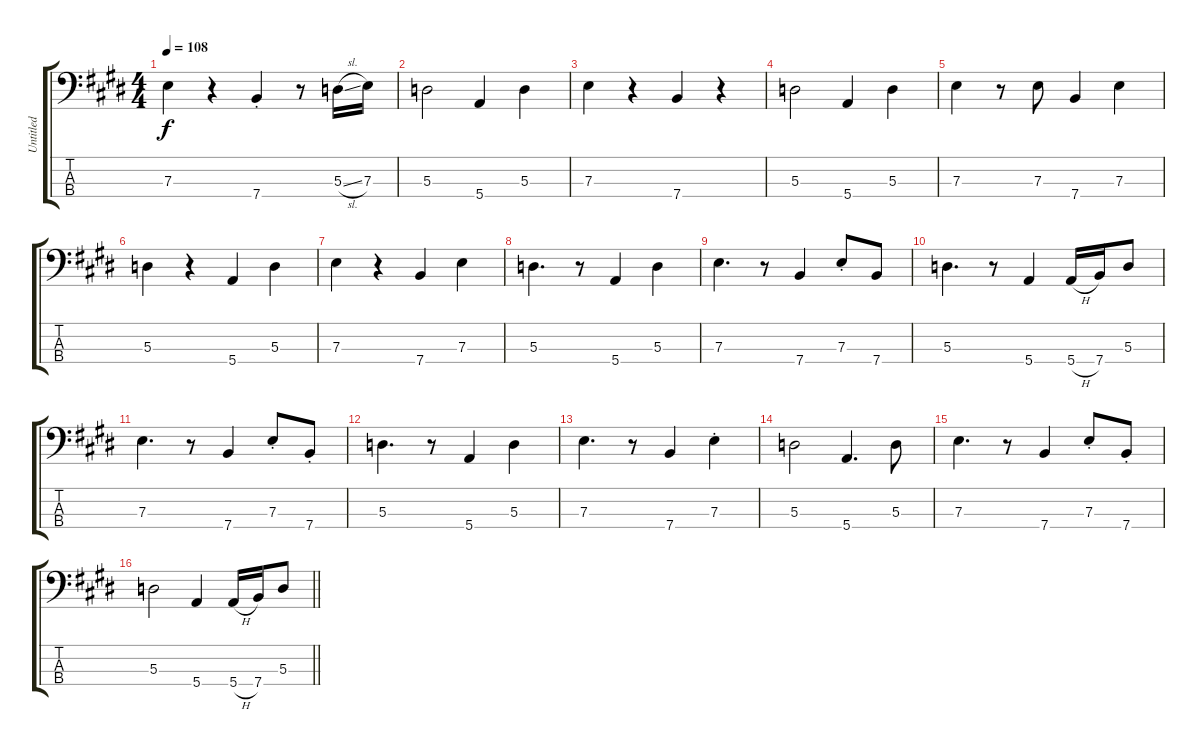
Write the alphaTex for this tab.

\track ("Untitled" "Untitled") {instrument electricbassfinger}
\staff {score tabs}
\tuning (G2 D2 A1 E1) {hide}
\ts (4 4)
\tempo 108
\clef f4
\ks c#minor
7.3.4{dy f} r.4 7.4{st}.4 r.8 5.3{sl}.16 7.3.16 |
5.3.2 5.4.4 5.3.4 |
7.3.4 r.4 7.4.4 r.4 |
5.3.2 5.4.4 5.3.4 |
7.3.4 r.8 7.3.8 7.4.4 7.3.4 |
5.3.4 r.4 5.4.4 5.3.4 |
7.3.4 r.4 7.4.4 7.3.4 |
5.3.4{d} r.8 5.4.4 5.3.4 |
7.3.4{d} r.8 7.4.4 7.3{st}.8 7.4.8 |
5.3.4{d} r.8 5.4.4 5.4{h}.16 7.4.16 5.3.8 |
7.3.4{d} r.8 7.4.4 7.3{st}.8 7.4{st}.8 |
5.3.4{d} r.8 5.4.4 5.3.4 |
7.3.4{d} r.8 7.4.4 7.3{st}.4 |
5.3.2 5.4.4{d} 5.3.8 |
7.3.4{d} r.8 7.4.4 7.3{st}.8 7.4{st}.8 |
\barLineRight lightlight
5.3.2 5.4.4 5.4{h}.16 7.4.16 5.3.8
